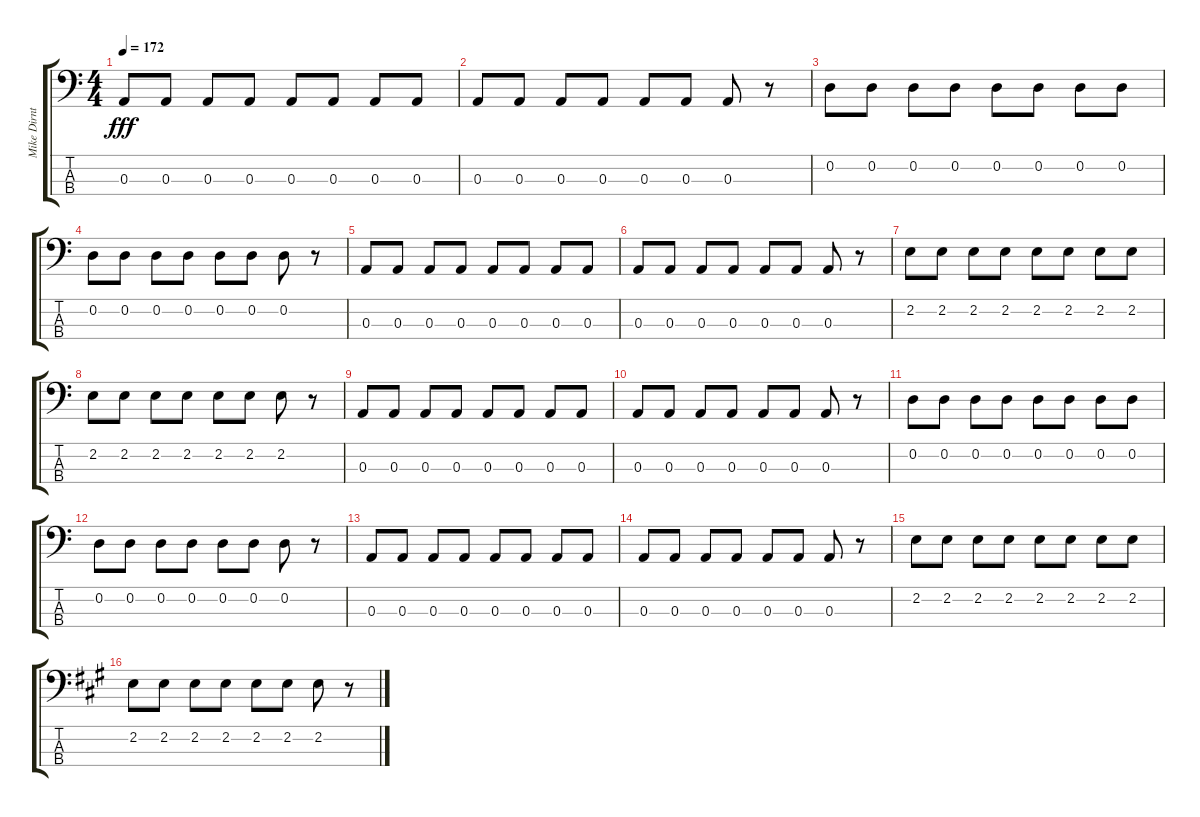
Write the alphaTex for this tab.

\track ("Mike Dirnt" "Mike Dirnt") {instrument electricbasspick}
\staff {score tabs}
\tuning (G2 D2 A1 E1) {hide}
\ts (4 4)
\tempo 172
\clef f4
\ks c
0.3.8{dy fff} 0.3.8 0.3.8 0.3.8 0.3.8 0.3.8 0.3.8 0.3.8 |
0.3.8 0.3.8 0.3.8 0.3.8 0.3.8 0.3.8 0.3.8 r.8 |
0.2.8 0.2.8 0.2.8 0.2.8 0.2.8 0.2.8 0.2.8 0.2.8 |
0.2.8 0.2.8 0.2.8 0.2.8 0.2.8 0.2.8 0.2.8 r.8 |
0.3.8 0.3.8 0.3.8 0.3.8 0.3.8 0.3.8 0.3.8 0.3.8 |
0.3.8 0.3.8 0.3.8 0.3.8 0.3.8 0.3.8 0.3.8 r.8 |
2.2.8 2.2.8 2.2.8 2.2.8 2.2.8 2.2.8 2.2.8 2.2.8 |
2.2.8 2.2.8 2.2.8 2.2.8 2.2.8 2.2.8 2.2.8 r.8 |
0.3.8 0.3.8 0.3.8 0.3.8 0.3.8 0.3.8 0.3.8 0.3.8 |
0.3.8 0.3.8 0.3.8 0.3.8 0.3.8 0.3.8 0.3.8 r.8 |
0.2.8 0.2.8 0.2.8 0.2.8 0.2.8 0.2.8 0.2.8 0.2.8 |
0.2.8 0.2.8 0.2.8 0.2.8 0.2.8 0.2.8 0.2.8 r.8 |
0.3.8 0.3.8 0.3.8 0.3.8 0.3.8 0.3.8 0.3.8 0.3.8 |
0.3.8 0.3.8 0.3.8 0.3.8 0.3.8 0.3.8 0.3.8 r.8 |
2.2.8 2.2.8 2.2.8 2.2.8 2.2.8 2.2.8 2.2.8 2.2.8 |
\ks a
2.2.8 2.2.8 2.2.8 2.2.8 2.2.8 2.2.8 2.2.8 r.8
